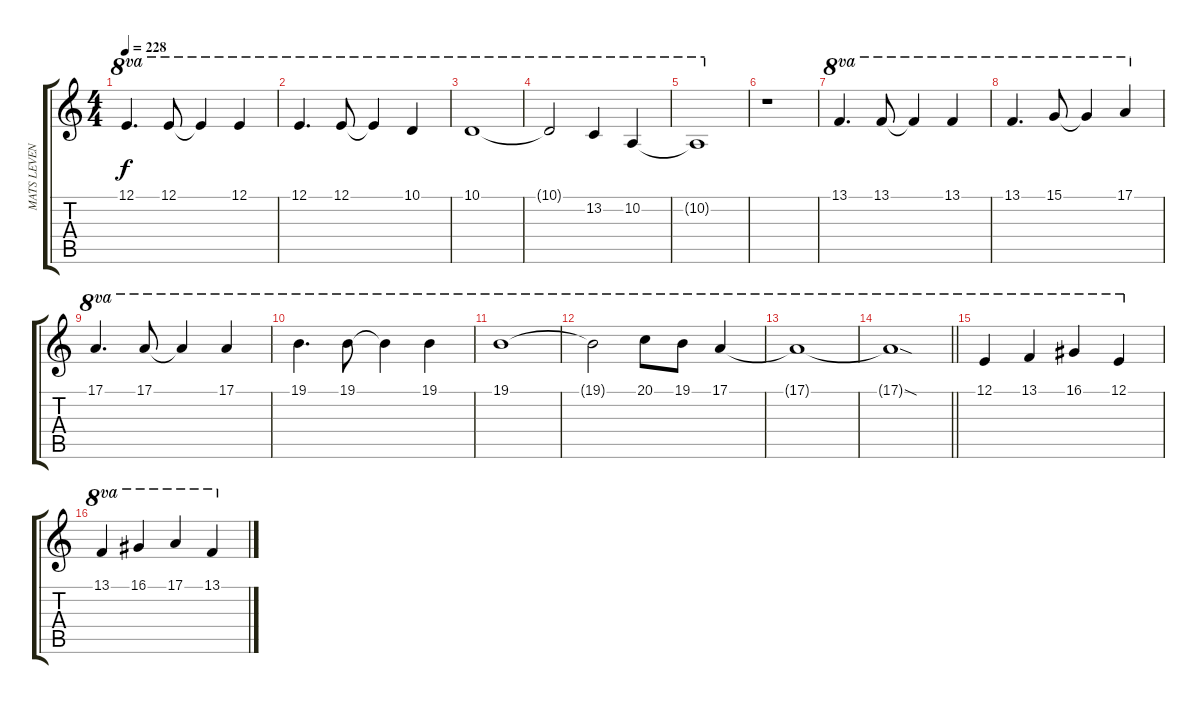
\track ("MATS LEVEN" "MATS LEVEN") {instrument lead6voice}
\staff {score tabs}
\tuning (E4 B3 G3 D3 A2 E2) {hide}
\ts (4 4)
\tempo 228
\clef g2
\ks c
12.1.4{d ot 8va dy f} 12.1.8{ot 8va} 12.1{t}.4{ot 8va} 12.1.4{ot 8va} |
12.1.4{d ot 8va} 12.1.8{ot 8va} 12.1{t}.4{ot 8va} 10.1.4{ot 8va} |
10.1.1{ot 8va} |
10.1{t}.2{ot 8va} 13.2.4{ot 8va} 10.2.4{ot 8va} |
10.2{t}.1{ot 8va} |
r.1 |
13.1.4{d ot 8va} 13.1.8{ot 8va} 13.1{t}.4{ot 8va} 13.1.4{ot 8va} |
13.1.4{d ot 8va} 15.1.8{ot 8va} 15.1{t}.4{ot 8va} 17.1.4{ot 8va} |
17.1.4{d ot 8va} 17.1.8{ot 8va} 17.1{t}.4{ot 8va} 17.1.4{ot 8va} |
19.1.4{d ot 8va} 19.1.8{ot 8va} 19.1{t}.4{ot 8va} 19.1.4{ot 8va} |
19.1.1{ot 8va} |
19.1{t}.2{ot 8va} 20.1.8{ot 8va} 19.1.8{ot 8va} 17.1.4{ot 8va} |
17.1{t}.1{ot 8va} |
\barLineRight lightlight
17.1{sod t}.1{ot 8va} |
12.1.4{ot 8va} 13.1.4{ot 8va} 16.1.4{ot 8va} 12.1.4{ot 8va} |
13.1.4{ot 8va} 16.1.4{ot 8va} 17.1.4{ot 8va} 13.1.4{ot 8va}
